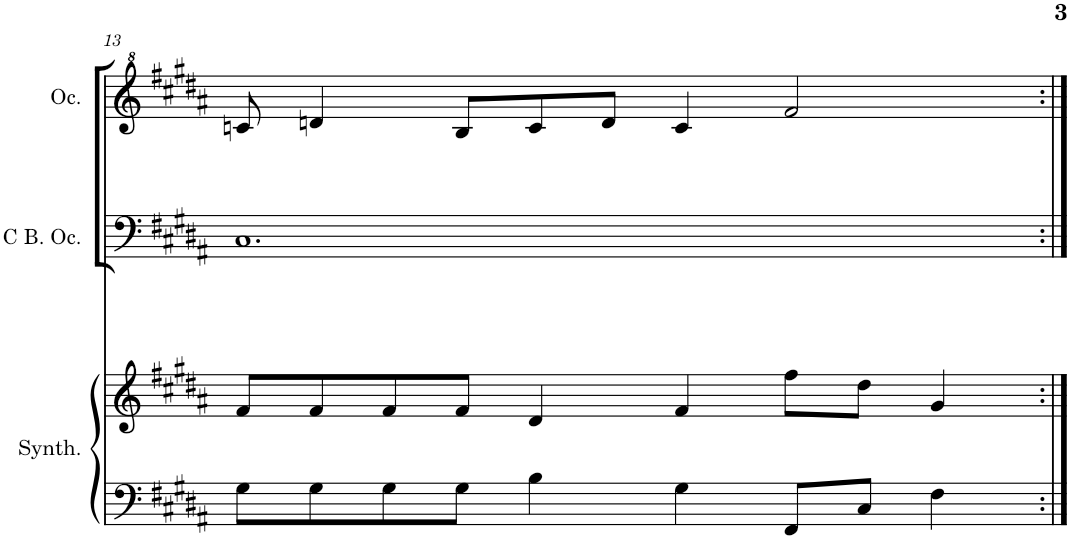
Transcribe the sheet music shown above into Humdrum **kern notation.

**kern	**kern	**kern	**kern
*part3	*part3	*part2	*part1
*staff4	*staff3	*staff2	*staff1
*I"Square Synthesizer	*	*I"C Bass Ocarina	*I"Ocarina
*I'Synth.	*	*I'C B. Oc.	*I'Oc.
!!LO:PB:g=z
*clefF4	*clefG2	*clefF4	*clefG^2
*k[f#c#g#d#a#]	*k[f#c#g#d#a#]	*k[f#c#g#d#a#]	*k[f#c#g#d#a#]
*M6/4	*M6/4	*M6/4	*M6/4
=13	=13	=13	=13
8G#\L	8f#/L	1.C#	8ccn/
8G#\	8f#/	.	4ddn/
8G#\	8f#/	.	.
8G#\J	8f#/J	.	8b/L
4B\	4d#/	.	8cc/
.	.	.	8dd/J
4G#\	4f#/	.	4cc/
8FF#/L	8ff#\L	.	2ff#/
8C#/J	8dd#\J	.	.
4F#\	4g#/	.	.
=:|!	=:|!	=:|!	=:|!
*-	*-	*-	*-
